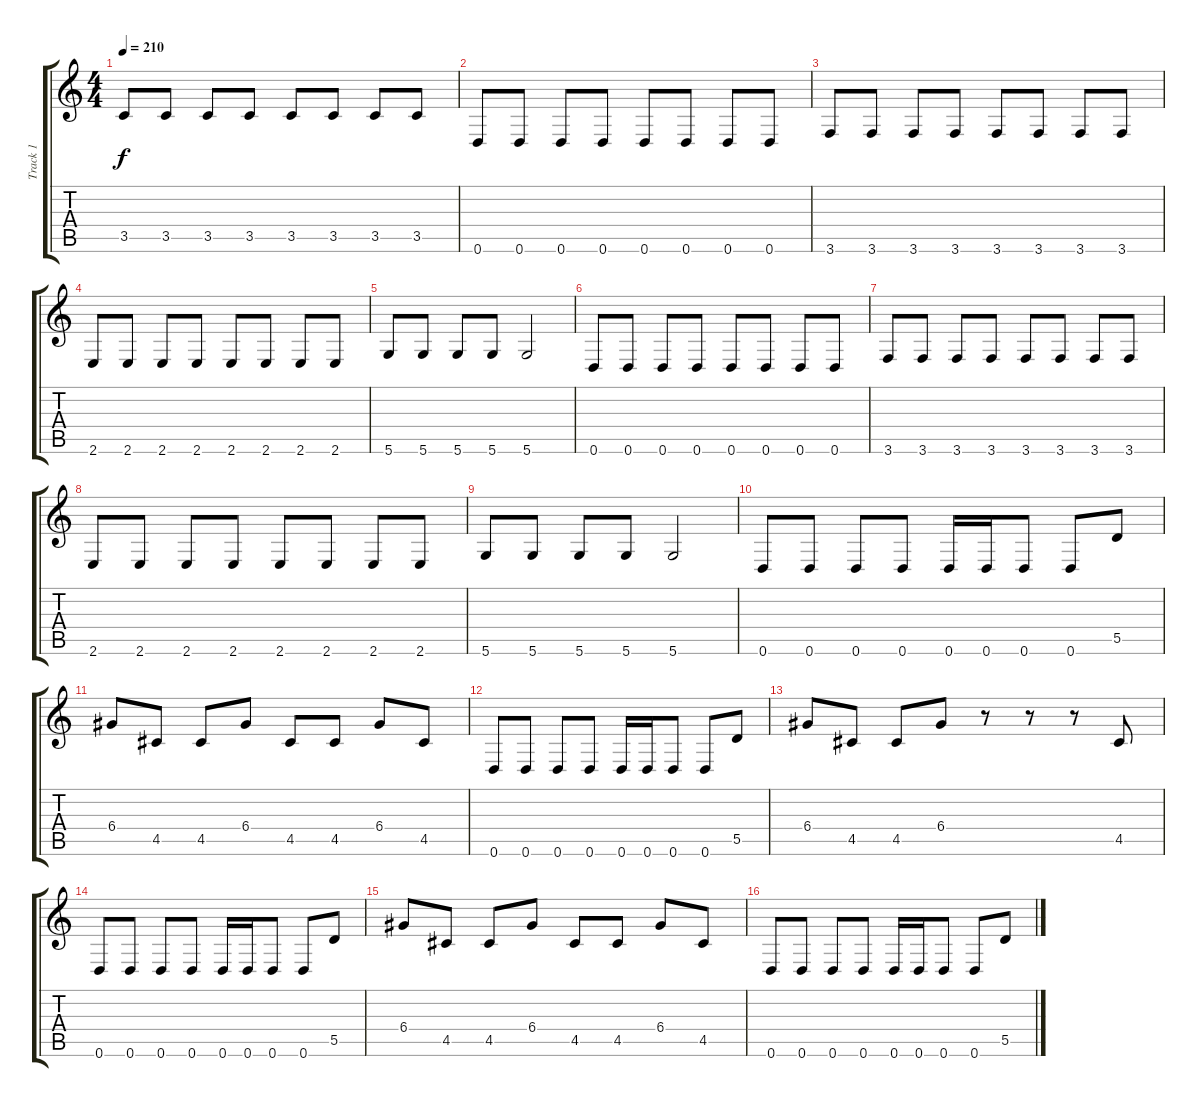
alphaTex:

\track ("Track 1" "Track 1") {instrument overdrivenguitar}
\staff {score tabs}
\tuning (E4 B3 G3 D3 A2 D2) {hide}
\ts (4 4)
\tempo 210
\clef g2
\ks c
3.5.8{dy f} 3.5.8 3.5.8 3.5.8 3.5.8 3.5.8 3.5.8 3.5.8 |
0.6.8 0.6.8 0.6.8 0.6.8 0.6.8 0.6.8 0.6.8 0.6.8 |
3.6.8 3.6.8 3.6.8 3.6.8 3.6.8 3.6.8 3.6.8 3.6.8 |
2.6.8 2.6.8 2.6.8 2.6.8 2.6.8 2.6.8 2.6.8 2.6.8 |
5.6.8 5.6.8 5.6.8 5.6.8 5.6.2 |
0.6.8 0.6.8 0.6.8 0.6.8 0.6.8 0.6.8 0.6.8 0.6.8 |
3.6.8 3.6.8 3.6.8 3.6.8 3.6.8 3.6.8 3.6.8 3.6.8 |
2.6.8 2.6.8 2.6.8 2.6.8 2.6.8 2.6.8 2.6.8 2.6.8 |
5.6.8 5.6.8 5.6.8 5.6.8 5.6.2 |
0.6.8 0.6.8 0.6.8 0.6.8 0.6.16 0.6.16 0.6.8 0.6.8 5.5.8 |
6.4.8 4.5.8 4.5.8 6.4.8 4.5.8 4.5.8 6.4.8 4.5.8 |
0.6.8 0.6.8 0.6.8 0.6.8 0.6.16 0.6.16 0.6.8 0.6.8 5.5.8 |
6.4.8 4.5.8 4.5.8 6.4.8 r.8 r.8 r.8 4.5.8 |
0.6.8 0.6.8 0.6.8 0.6.8 0.6.16 0.6.16 0.6.8 0.6.8 5.5.8 |
6.4.8 4.5.8 4.5.8 6.4.8 4.5.8 4.5.8 6.4.8 4.5.8 |
0.6.8 0.6.8 0.6.8 0.6.8 0.6.16 0.6.16 0.6.8 0.6.8 5.5.8
